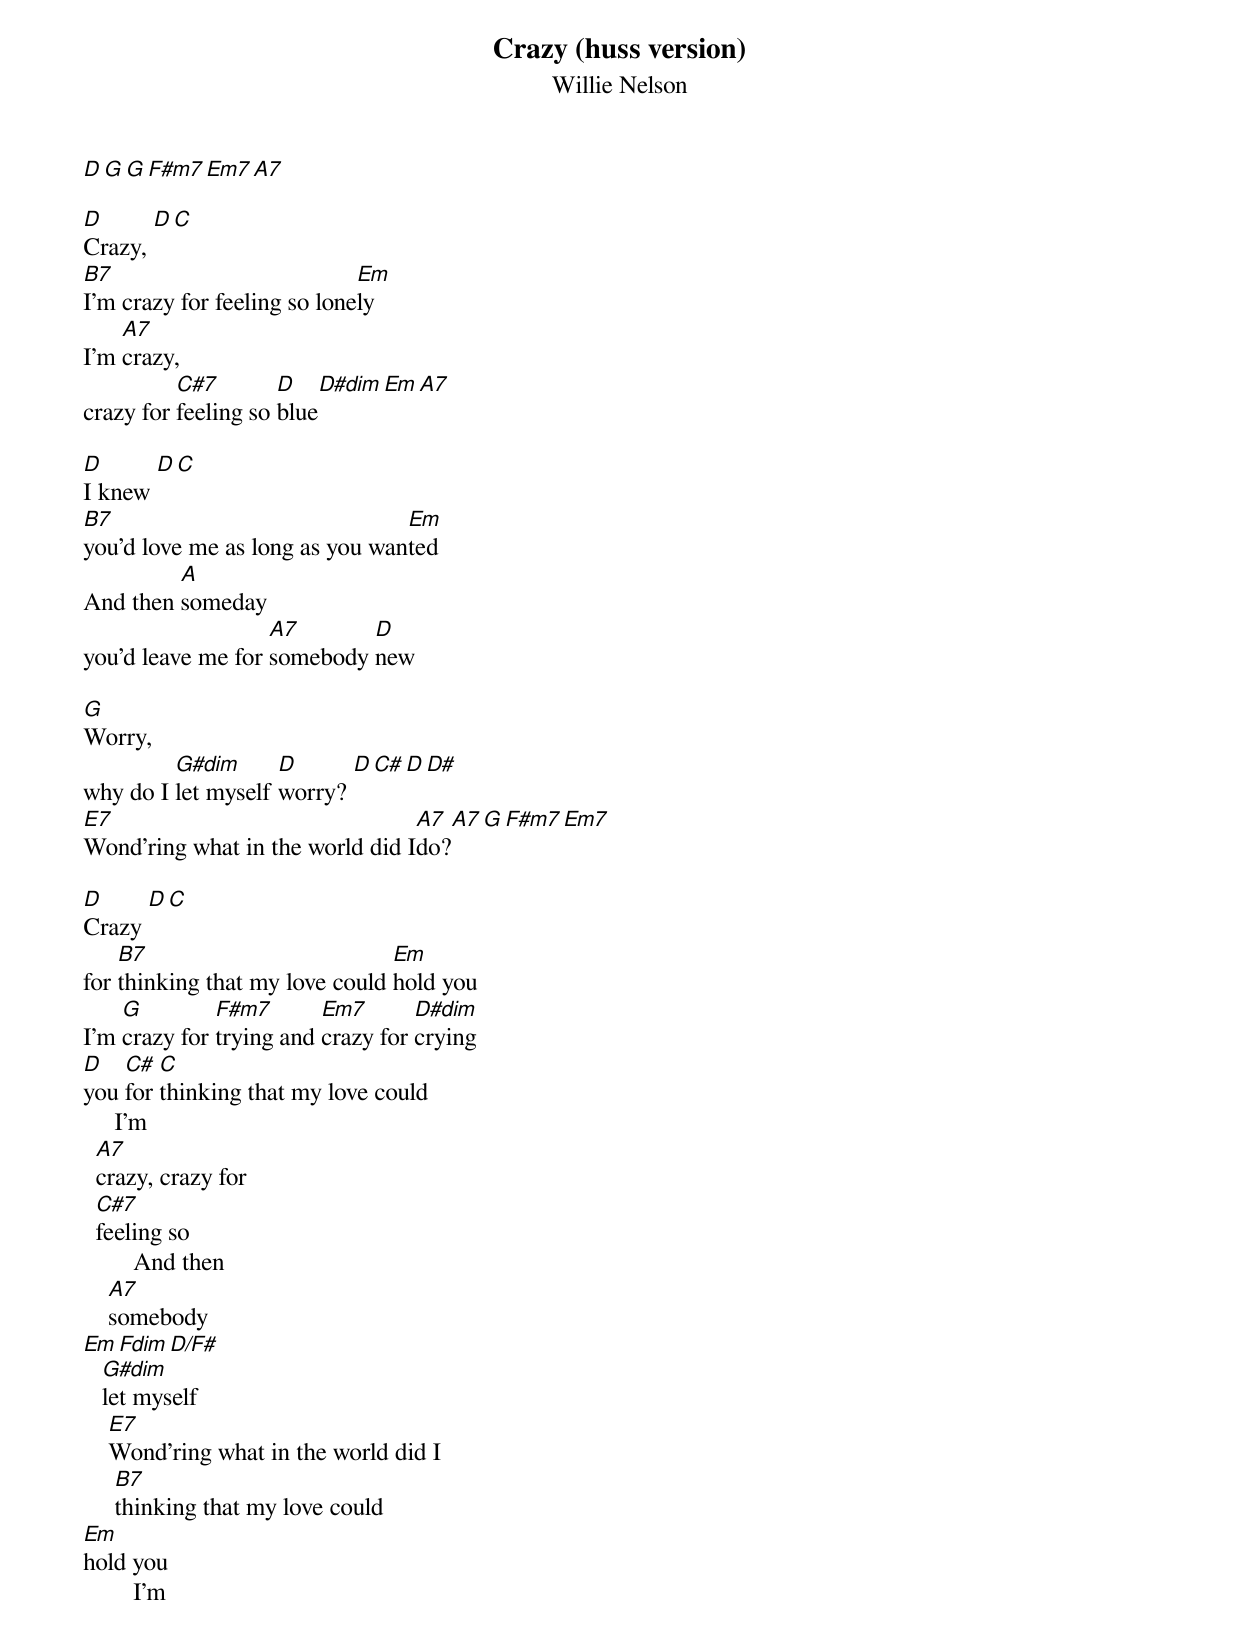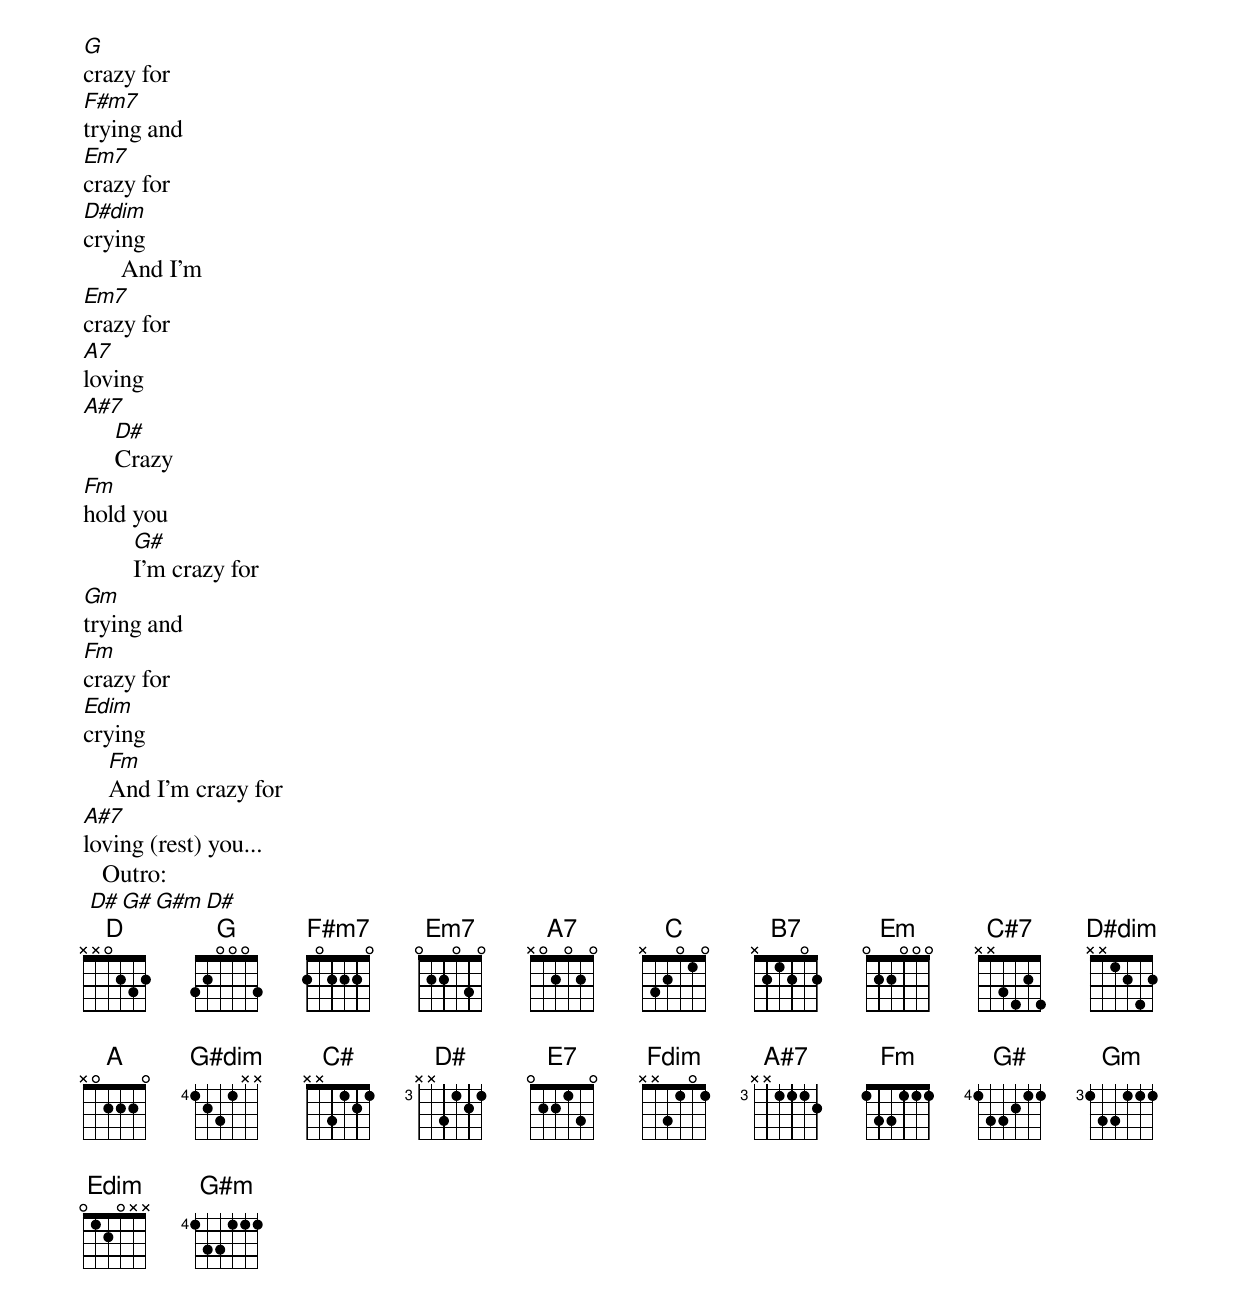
{title: Crazy (huss version)}
{subtitle: Willie Nelson}

[D][G][G][F#m7][Em7][A7]

[D]Crazy, [D][C]
[B7]I'm crazy for feeling so lone[Em]ly
I’m [A7]crazy,
crazy for [C#7]feeling so [D]blue[D#dim][Em][A7]

[D]I knew [D][C]
[B7]you'd love me as long as you wan[Em]ted
And then [A]someday
you'd leave me for [A7]somebody [D]new

[G]Worry,
why do I [G#dim]let myself [D]worry? [D][C#][D][D#]
[E7]Wond’ring what in the world did I[A7]do?[A7][G][F#m7][Em7]

[D]Crazy [D][C]
for [B7]thinking that my love could [Em]hold you
I’m [G]crazy for [F#m7]trying and [Em7]crazy for [D#dim]crying
[D]you [C#]for [C]thinking that my love could
     I'm
  [A7]crazy, crazy for
  [C#7]feeling so
        And then
    [A7]somebody
[Em][Fdim][D/F#]
   [G#dim]let myself
    [E7]Wond'ring what in the world did I
     [B7]thinking that my love could
[Em]hold you
        I'm
[G]crazy for
[F#m7]trying and
[Em7]crazy for
[D#dim]crying
      And I'm
[Em7]crazy for
[A7]loving
[A#7]
     [D#]Crazy
[Fm]hold you
        [G#]I'm crazy for
[Gm]trying and
[Fm]crazy for
[Edim]crying
    [Fm]And I'm crazy for
[A#7]loving (rest) you...
   Outro:
 [D#][G#][G#m][D#]
